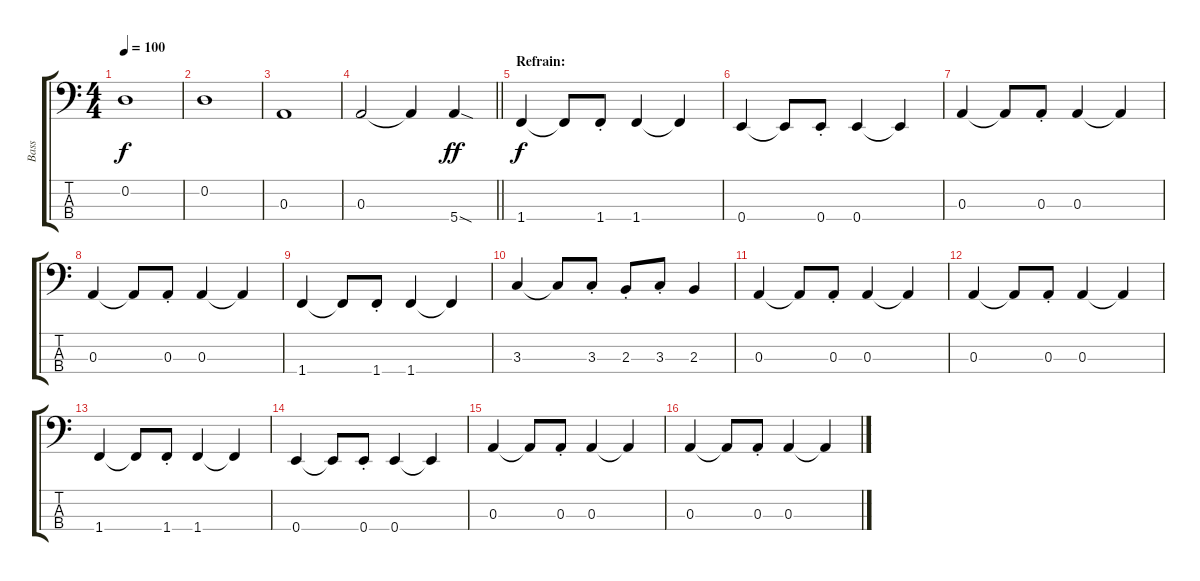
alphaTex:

\track ("Bass" "Bass") {instrument electricbassfinger}
\staff {score tabs}
\tuning (G2 D2 A1 E1) {hide}
\ts (4 4)
\tempo 100
\clef f4
\ks c
0.2.1{dy f} |
0.2.1 |
0.3.1 |
\barLineRight lightlight
0.3.2 0.3{t}.4 5.4{sod}.4{dy ff} |
\section ("" "Refrain:")
1.4.4{dy f} 1.4{t}.8 1.4{st}.8 1.4.4 1.4{t}.4 |
0.4.4 0.4{t}.8 0.4{st}.8 0.4.4 0.4{t}.4 |
0.3.4 0.3{t}.8 0.3{st}.8 0.3.4 0.3{t}.4 |
0.3.4 0.3{t}.8 0.3{st}.8 0.3.4 0.3{t}.4 |
1.4.4 1.4{t}.8 1.4{st}.8 1.4.4 1.4{t}.4 |
3.3.4 3.3{t}.8 3.3{st}.8 2.3{st}.8 3.3{st}.8 2.3.4 |
0.3.4 0.3{t}.8 0.3{st}.8 0.3.4 0.3{t}.4 |
0.3.4 0.3{t}.8 0.3{st}.8 0.3.4 0.3{t}.4 |
1.4.4 1.4{t}.8 1.4{st}.8 1.4.4 1.4{t}.4 |
0.4.4 0.4{t}.8 0.4{st}.8 0.4.4 0.4{t}.4 |
0.3.4 0.3{t}.8 0.3{st}.8 0.3.4 0.3{t}.4 |
0.3.4 0.3{t}.8 0.3{st}.8 0.3.4 0.3{t}.4
